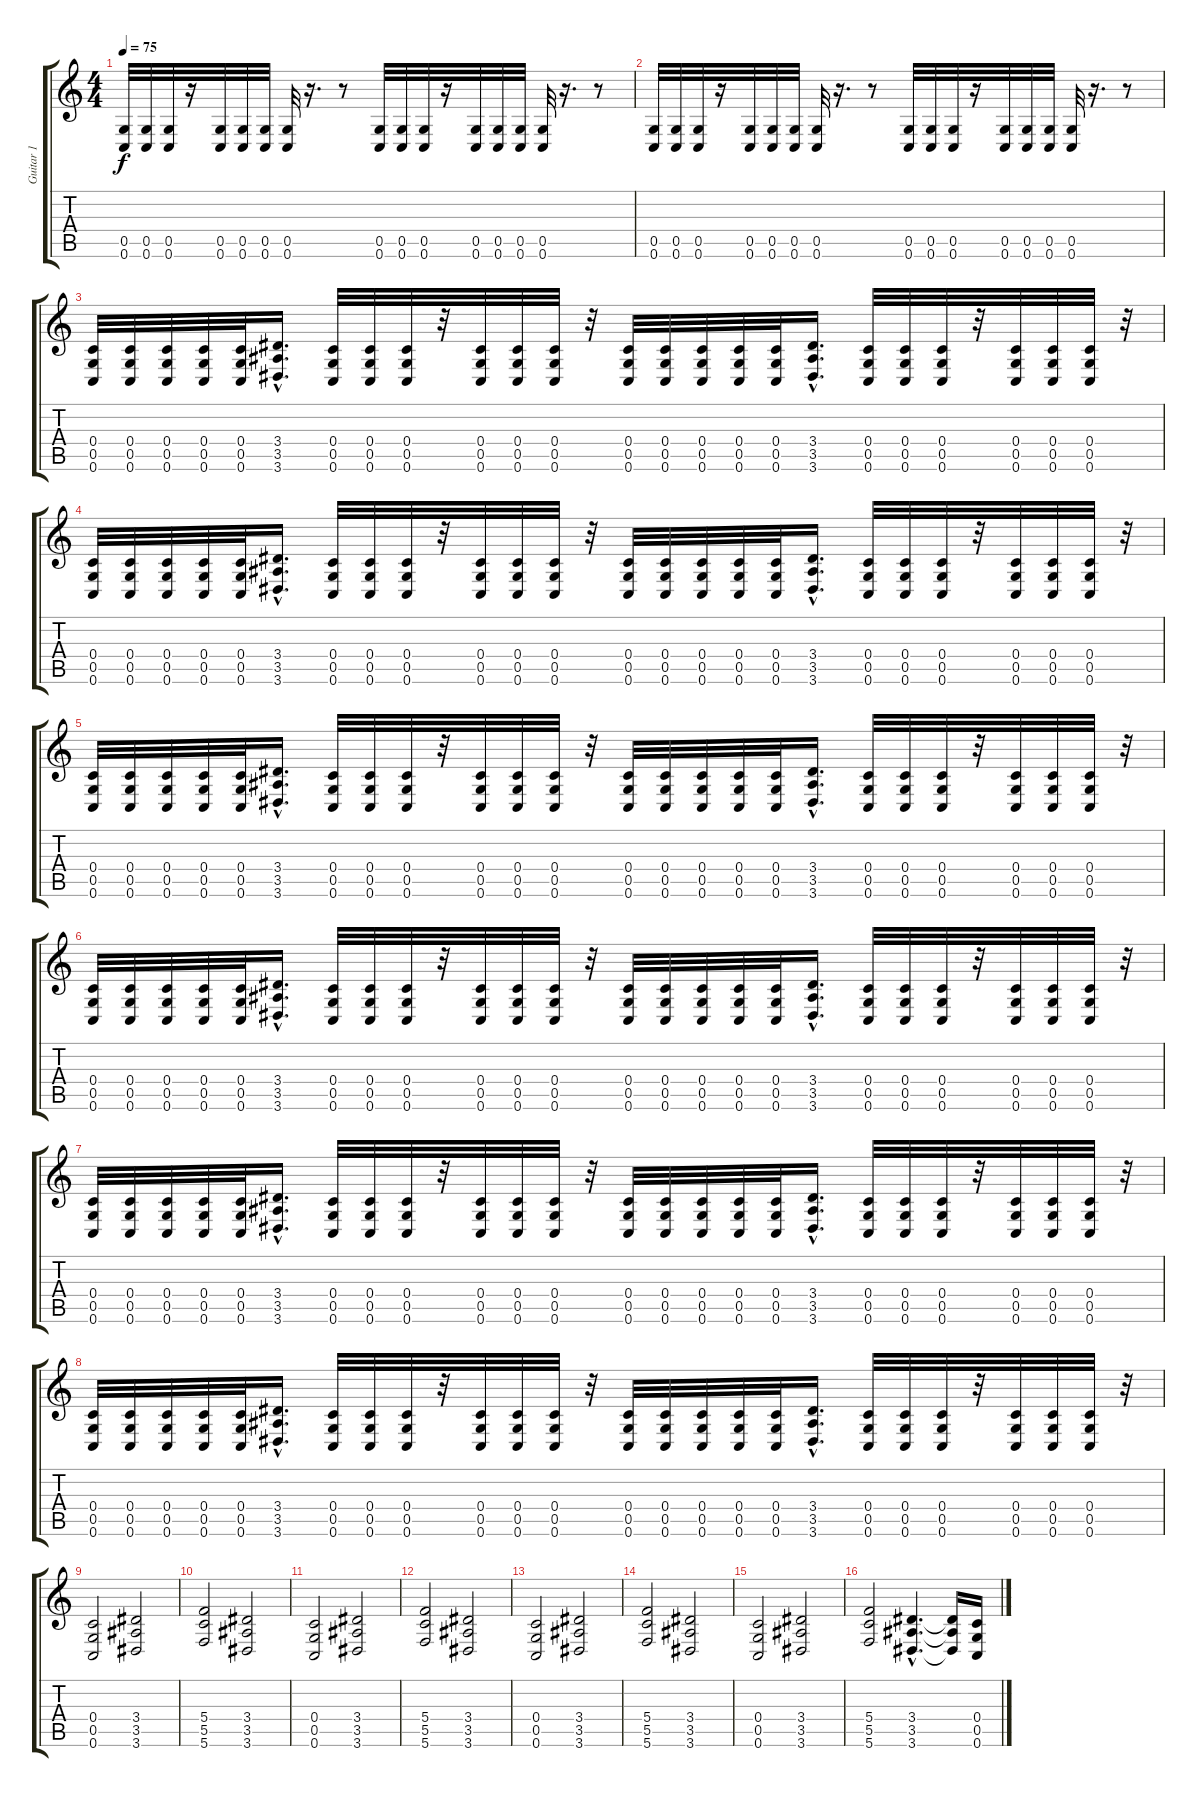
\track ("Guitar 1" "Guitar 1") {instrument overdrivenguitar}
\staff {score tabs}
\tuning (D4 A3 F3 C3 G2 C2) {hide}
\ts (4 4)
\tempo 75
\clef g2
\ks c
(0.5 0.6).32{dy f volume 10 balance 6 instrument distortionguitar} (0.5 0.6).32 (0.5 0.6).32 r.16 (0.5 0.6).32 (0.5 0.6).32 (0.5 0.6).32 (0.5 0.6).32 r.16{d} r.8 (0.5 0.6).32 (0.5 0.6).32 (0.5 0.6).32 r.16 (0.5 0.6).32 (0.5 0.6).32 (0.5 0.6).32 (0.5 0.6).32 r.16{d} r.8 |
(0.5 0.6).32{volume 10 balance 6 instrument distortionguitar} (0.5 0.6).32 (0.5 0.6).32 r.16 (0.5 0.6).32 (0.5 0.6).32 (0.5 0.6).32 (0.5 0.6).32 r.16{d} r.8 (0.5 0.6).32 (0.5 0.6).32 (0.5 0.6).32 r.16 (0.5 0.6).32 (0.5 0.6).32 (0.5 0.6).32 (0.5 0.6).32 r.16{d} r.8 |
(0.4 0.5 0.6).32{volume 14 balance 6 instrument distortionguitar} (0.4 0.5 0.6).32 (0.4 0.5 0.6).32 (0.4 0.5 0.6).32 (0.4 0.5 0.6).32 (3.4{hac} 3.5{hac} 3.6{hac}).16{d} (0.4 0.5 0.6).32 (0.4 0.5 0.6).32 (0.4 0.5 0.6).32 r.32 (0.4 0.5 0.6).32 (0.4 0.5 0.6).32 (0.4 0.5 0.6).32 r.32 (0.4 0.5 0.6).32 (0.4 0.5 0.6).32 (0.4 0.5 0.6).32 (0.4 0.5 0.6).32 (0.4 0.5 0.6).32 (3.4{hac} 3.5{hac} 3.6{hac}).16{d} (0.4 0.5 0.6).32 (0.4 0.5 0.6).32 (0.4 0.5 0.6).32 r.32 (0.4 0.5 0.6).32 (0.4 0.5 0.6).32 (0.4 0.5 0.6).32 r.32 |
(0.4 0.5 0.6).32{volume 14 balance 6 instrument distortionguitar} (0.4 0.5 0.6).32 (0.4 0.5 0.6).32 (0.4 0.5 0.6).32 (0.4 0.5 0.6).32 (3.4{hac} 3.5{hac} 3.6{hac}).16{d} (0.4 0.5 0.6).32 (0.4 0.5 0.6).32 (0.4 0.5 0.6).32 r.32 (0.4 0.5 0.6).32 (0.4 0.5 0.6).32 (0.4 0.5 0.6).32 r.32 (0.4 0.5 0.6).32 (0.4 0.5 0.6).32 (0.4 0.5 0.6).32 (0.4 0.5 0.6).32 (0.4 0.5 0.6).32 (3.4{hac} 3.5{hac} 3.6{hac}).16{d} (0.4 0.5 0.6).32 (0.4 0.5 0.6).32 (0.4 0.5 0.6).32 r.32 (0.4 0.5 0.6).32 (0.4 0.5 0.6).32 (0.4 0.5 0.6).32 r.32 |
(0.4 0.5 0.6).32{volume 14 balance 6 instrument distortionguitar} (0.4 0.5 0.6).32 (0.4 0.5 0.6).32 (0.4 0.5 0.6).32 (0.4 0.5 0.6).32 (3.4{hac} 3.5{hac} 3.6{hac}).16{d} (0.4 0.5 0.6).32 (0.4 0.5 0.6).32 (0.4 0.5 0.6).32 r.32 (0.4 0.5 0.6).32 (0.4 0.5 0.6).32 (0.4 0.5 0.6).32 r.32 (0.4 0.5 0.6).32 (0.4 0.5 0.6).32 (0.4 0.5 0.6).32 (0.4 0.5 0.6).32 (0.4 0.5 0.6).32 (3.4{hac} 3.5{hac} 3.6{hac}).16{d} (0.4 0.5 0.6).32 (0.4 0.5 0.6).32 (0.4 0.5 0.6).32 r.32 (0.4 0.5 0.6).32 (0.4 0.5 0.6).32 (0.4 0.5 0.6).32 r.32 |
(0.4 0.5 0.6).32{volume 14 balance 6 instrument distortionguitar} (0.4 0.5 0.6).32 (0.4 0.5 0.6).32 (0.4 0.5 0.6).32 (0.4 0.5 0.6).32 (3.4{hac} 3.5{hac} 3.6{hac}).16{d} (0.4 0.5 0.6).32 (0.4 0.5 0.6).32 (0.4 0.5 0.6).32 r.32 (0.4 0.5 0.6).32 (0.4 0.5 0.6).32 (0.4 0.5 0.6).32 r.32 (0.4 0.5 0.6).32 (0.4 0.5 0.6).32 (0.4 0.5 0.6).32 (0.4 0.5 0.6).32 (0.4 0.5 0.6).32 (3.4{hac} 3.5{hac} 3.6{hac}).16{d} (0.4 0.5 0.6).32 (0.4 0.5 0.6).32 (0.4 0.5 0.6).32 r.32 (0.4 0.5 0.6).32 (0.4 0.5 0.6).32 (0.4 0.5 0.6).32 r.32 |
(0.4 0.5 0.6).32{volume 14 balance 6 instrument distortionguitar} (0.4 0.5 0.6).32 (0.4 0.5 0.6).32 (0.4 0.5 0.6).32 (0.4 0.5 0.6).32 (3.4{hac} 3.5{hac} 3.6{hac}).16{d} (0.4 0.5 0.6).32 (0.4 0.5 0.6).32 (0.4 0.5 0.6).32 r.32 (0.4 0.5 0.6).32 (0.4 0.5 0.6).32 (0.4 0.5 0.6).32 r.32 (0.4 0.5 0.6).32 (0.4 0.5 0.6).32 (0.4 0.5 0.6).32 (0.4 0.5 0.6).32 (0.4 0.5 0.6).32 (3.4{hac} 3.5{hac} 3.6{hac}).16{d} (0.4 0.5 0.6).32 (0.4 0.5 0.6).32 (0.4 0.5 0.6).32 r.32 (0.4 0.5 0.6).32 (0.4 0.5 0.6).32 (0.4 0.5 0.6).32 r.32 |
(0.4 0.5 0.6).32{volume 14 balance 6 instrument distortionguitar} (0.4 0.5 0.6).32 (0.4 0.5 0.6).32 (0.4 0.5 0.6).32 (0.4 0.5 0.6).32 (3.4{hac} 3.5{hac} 3.6{hac}).16{d} (0.4 0.5 0.6).32 (0.4 0.5 0.6).32 (0.4 0.5 0.6).32 r.32 (0.4 0.5 0.6).32 (0.4 0.5 0.6).32 (0.4 0.5 0.6).32 r.32 (0.4 0.5 0.6).32 (0.4 0.5 0.6).32 (0.4 0.5 0.6).32 (0.4 0.5 0.6).32 (0.4 0.5 0.6).32 (3.4{hac} 3.5{hac} 3.6{hac}).16{d} (0.4 0.5 0.6).32 (0.4 0.5 0.6).32 (0.4 0.5 0.6).32 r.32 (0.4 0.5 0.6).32 (0.4 0.5 0.6).32 (0.4 0.5 0.6).32 r.32 |
(0.4 0.5 0.6).2{volume 16 balance 0 instrument distortionguitar} (3.4 3.5 3.6).2 |
(5.4 5.5 5.6).2 (3.4 3.5 3.6).2 |
(0.4 0.5 0.6).2{volume 16 balance 0 instrument distortionguitar} (3.4 3.5 3.6).2 |
(5.4 5.5 5.6).2 (3.4 3.5 3.6).2 |
(0.4 0.5 0.6).2{volume 16 balance 0 instrument distortionguitar} (3.4 3.5 3.6).2 |
(5.4 5.5 5.6).2 (3.4 3.5 3.6).2 |
(0.4 0.5 0.6).2{volume 16 balance 0 instrument distortionguitar} (3.4 3.5 3.6).2 |
(5.4 5.5 5.6).2 (3.4{hac} 3.5{hac} 3.6{hac}).4{d} (3.4{t} 3.5{t} 3.6{t}).16 (0.4 0.5 0.6).16
